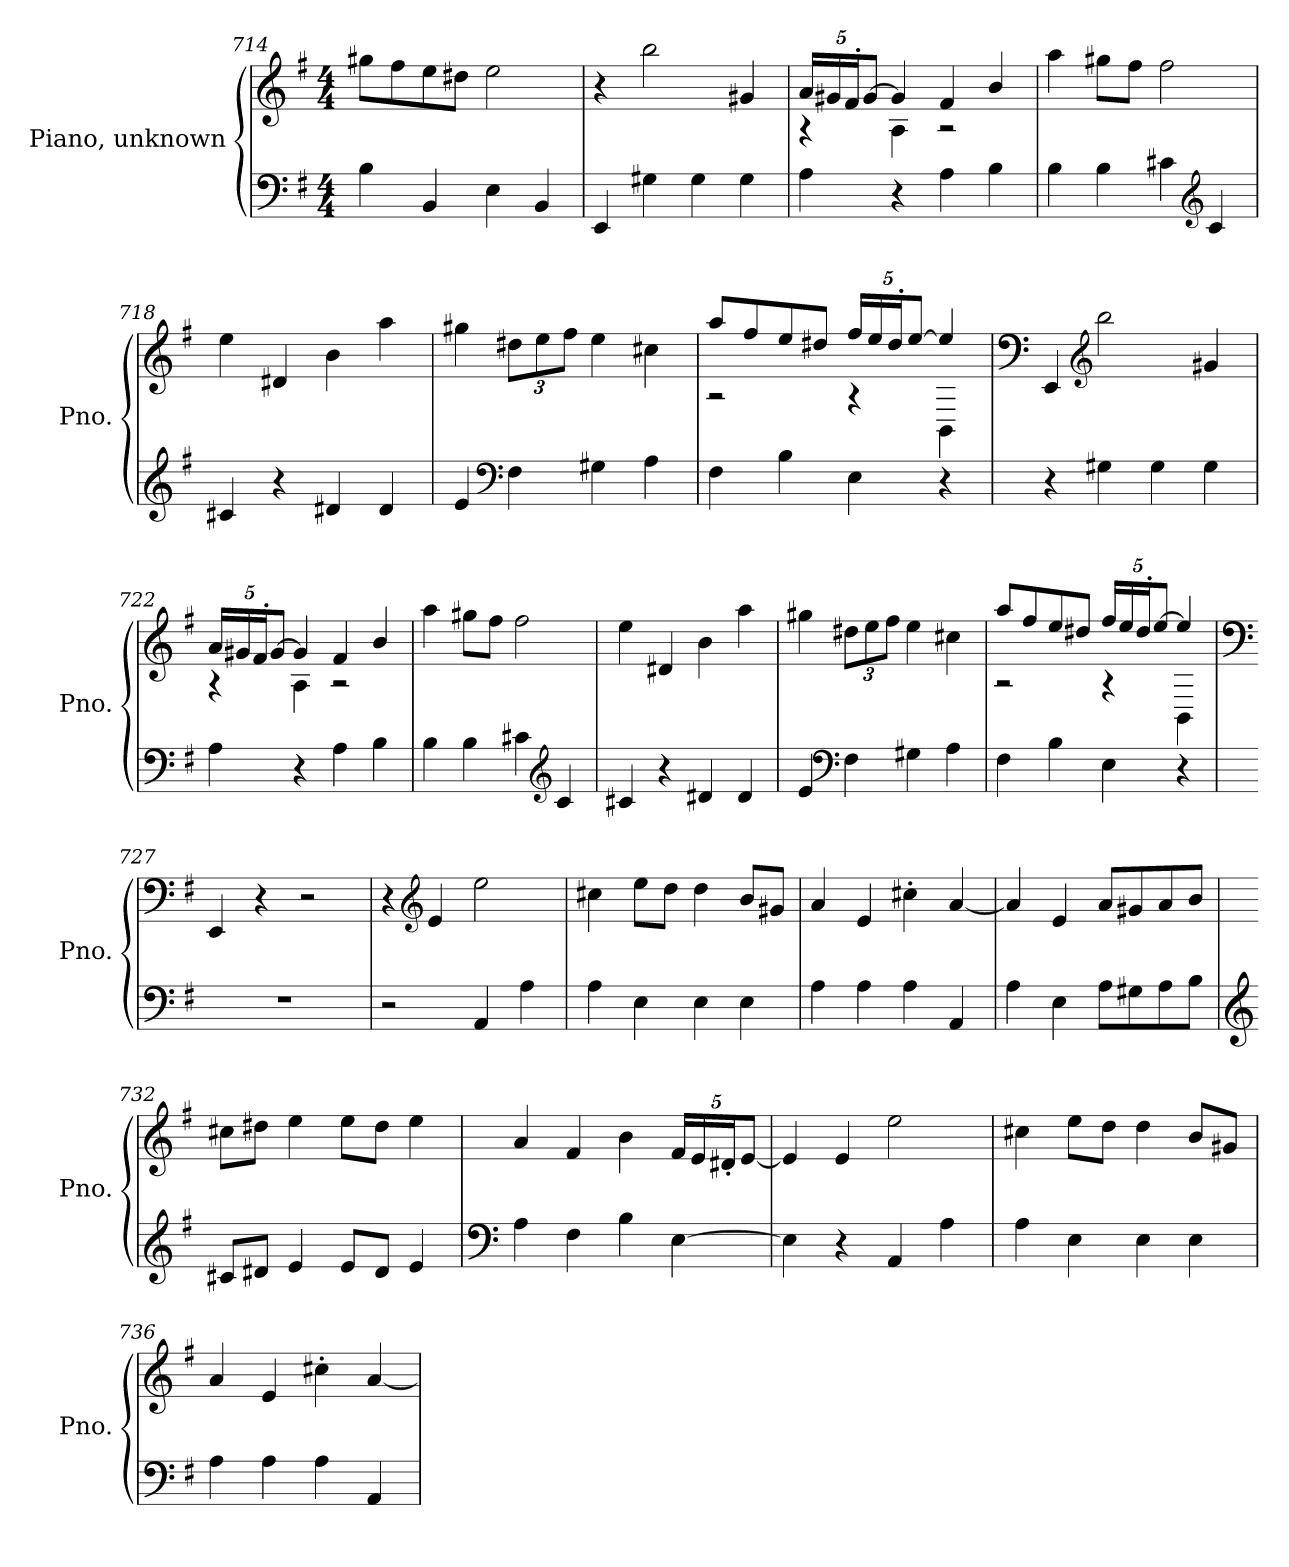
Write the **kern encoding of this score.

**kern	**kern
*part1	*part1
*staff2	*staff1
*I"Piano, unknown	*
*I'Pno.	*
!!LO:PB:g=z
*clefF4	*clefG2
*k[f#]	*k[f#]
*M4/4	*M4/4
=714	=714
4B\	8gg#X\L
.	8ff#\
4BB/	8ee\
.	8dd#X\J
4E\	2ee\
4BB/	.
=715	=715
4EE/	4r
4G#X\	2bb\
4G#\	.
4G#\	4g#X/
=716	=716
*	*Xbrackettup
*	*^
4A\	20a/LL	4r
.	20g#X/	.
.	20f#'/J	.
.	[10g#/J	.
4r	4g#/]	4A\
4A\	4f#/	2r
4B\	4b/	.
*	*v	*v
=717	=717
4B\	4aa\
4B\	8gg#X\L
.	8ff#\J
4c#X\	2ff#\
*clefG2	*
4c#/	.
=718	=718
4c#X/	4ee\
4r	4d#X/
4d#X/	4b\
4d#/	4aa\
!!LO:LB:g=z
=719	=719
4e/	4gg#X\
*clefF4	*
4F#\	12dd#X\L
.	12ee\
.	12ff#\J
4G#X\	4ee\
4A\	4cc#X\
=720	=720
*	*^
4F#\	8aa/L	2r
.	8ff#/	.
4B\	8ee/	.
.	8dd#X/J	.
4E\	20ff#/LL	4r
.	20ee/	.
.	20dd#'/J	.
.	[10ee/J	.
4r	4ee/]	4BB\
*	*v	*v
=721	=721
*	*clefF4
4r	4EE/
*	*clefG2
4G#X\	2bb\
4G#\	.
4G#\	4g#X/
=722	=722
*	*^
4A\	20a/LL	4r
.	20g#X/	.
.	20f#'/J	.
.	[10g#/J	.
4r	4g#/]	4A\
4A\	4f#/	2r
4B\	4b/	.
*	*v	*v
!!LO:LB:g=z
=723	=723
4B\	4aa\
4B\	8gg#X\L
.	8ff#\J
4c#X\	2ff#\
*clefG2	*
4c#/	.
=724	=724
4c#X/	4ee\
4r	4d#X/
4d#X/	4b\
4d#/	4aa\
=725	=725
4e/	4gg#X\
*clefF4	*
4F#\	12dd#X\L
.	12ee\
.	12ff#\J
4G#X\	4ee\
4A\	4cc#X\
=726	=726
*	*^
4F#\	8aa/L	2r
.	8ff#/	.
4B\	8ee/	.
.	8dd#X/J	.
4E\	20ff#/LL	4r
.	20ee/	.
.	20dd#'/J	.
.	[10ee/J	.
4r	4ee/]	4BB\
*	*v	*v
=727	=727
*	*clefF4
1r	4EE/
.	4r
.	2r
!!LO:LB:g=z
=728	=728
2r	4r
*	*clefG2
.	4e/
4AA/	2ee\
4A\	.
=729	=729
4A\	4cc#X\
4E\	8ee\L
.	8dd\J
4E\	4dd\
4E\	8b/L
.	8g#X/J
=730	=730
4A\	4a/
4A\	4e/
4A\	4cc#X'\
4AA/	[4a/
=731	=731
4A\	4a/]
4E\	4e/
8A\L	8a/L
8G#X\	8g#X/
8A\	8a/
8B\J	8b/J
=732	=732
*clefG2	*
8c#X/L	8cc#X\L
8d#X/J	8dd#X\J
4e/	4ee\
8e/L	8ee\L
8d#/J	8dd#\J
4e/	4ee\
!!LO:LB:g=z
=733	=733
*clefF4	*
4A\	4a/
4F#\	4f#/
4B\	4b\
[4E\	20f#/LL
.	20e/
.	20d#X'/J
.	[10e/J
=734	=734
4E\]	4e/]
4r	4e/
4AA/	2ee\
4A\	.
=735	=735
4A\	4cc#X\
4E\	8ee\L
.	8dd\J
4E\	4dd\
4E\	8b/L
.	8g#X/J
=736	=736
4A\	4a/
4A\	4e/
4A\	4cc#X'\
4AA/	[4a/
=	=
*-	*-
